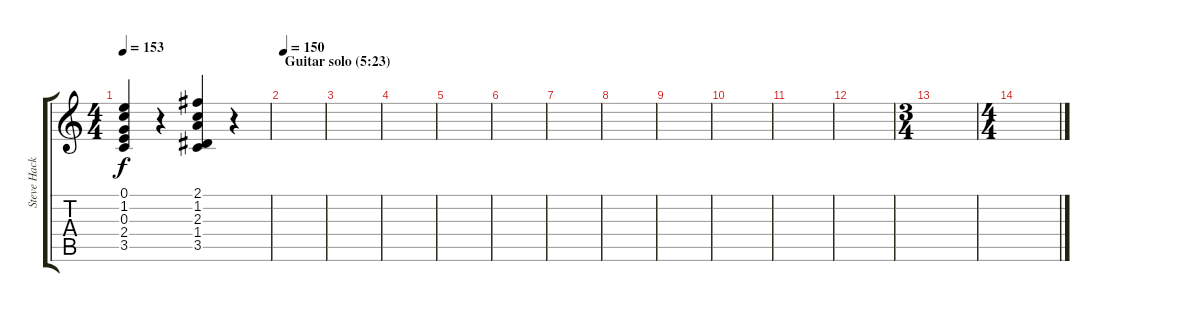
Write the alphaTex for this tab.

\track ("Steve Hackett (electric guitar rhythm)" "Steve Hack") {instrument electricguitarjazz}
\staff {score tabs}
\tuning (E4 B3 G3 D3 A2 E2) {hide}
\ts (4 4)
\tempo 153
\clef g2
\ks c
(0.1 1.2 0.3 2.4 3.5).4{dy f} r.4 (2.1 1.2 2.3 1.4 3.5).4 r.4 |
\section ("" "Guitar solo (5:23)")
\tempo 150
|
|
|
|
|
|
|
|
|
|
|
\ts (3 4)
|
\ts (4 4)
